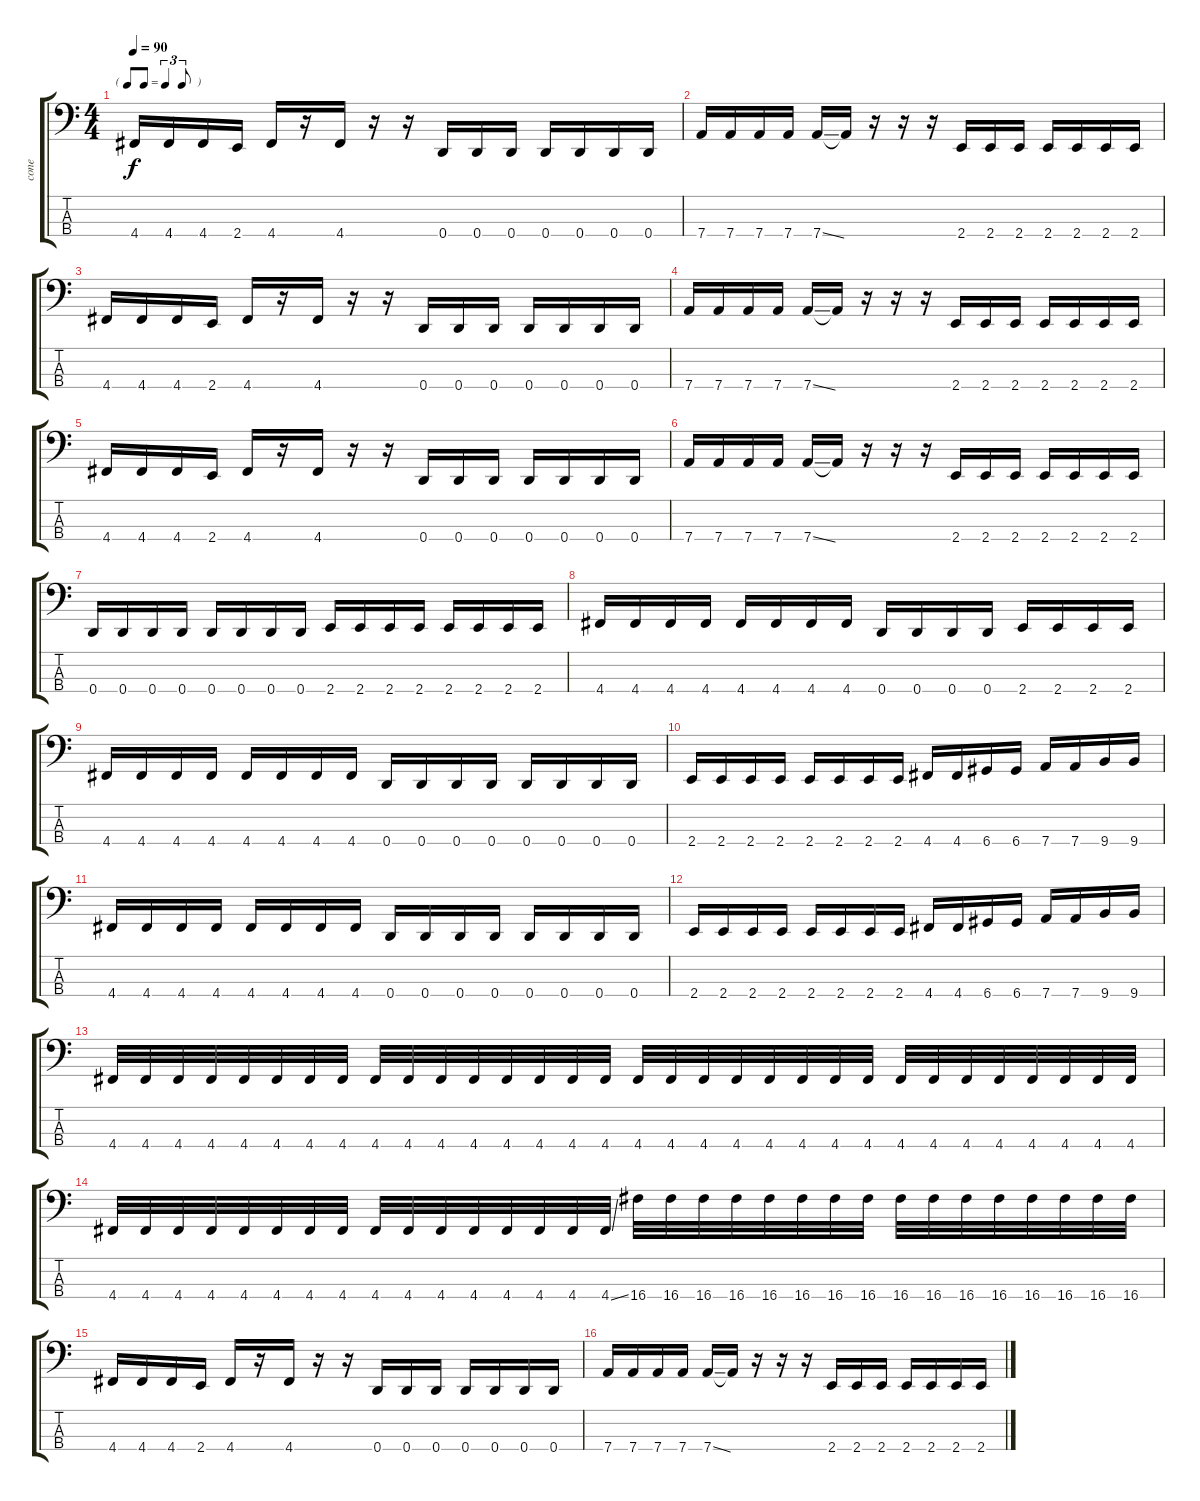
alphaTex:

\track ("cone" "cone") {instrument electricbasspick}
\staff {score tabs}
\tuning (G2 D2 A1 D1) {hide}
\ts (4 4)
\tf triplet8th
\tempo 90
\clef f4
\ks c
4.4.16{dy f instrument electricbasspick} 4.4.16 4.4.16 2.4.16 4.4.16 r.16 4.4.16 r.16 r.16 0.4.16 0.4.16 0.4.16 0.4.16 0.4.16 0.4.16 0.4.16 |
7.4.16 7.4.16 7.4.16 7.4.16 7.4{ss}.16 7.4{t}.16 r.16 r.16 r.16 2.4.16 2.4.16 2.4.16 2.4.16 2.4.16 2.4.16 2.4.16 |
4.4.16 4.4.16 4.4.16 2.4.16 4.4.16 r.16 4.4.16 r.16 r.16 0.4.16 0.4.16 0.4.16 0.4.16 0.4.16 0.4.16 0.4.16 |
7.4.16 7.4.16 7.4.16 7.4.16 7.4{ss}.16 7.4{t}.16 r.16 r.16 r.16 2.4.16 2.4.16 2.4.16 2.4.16 2.4.16 2.4.16 2.4.16 |
4.4.16 4.4.16 4.4.16 2.4.16 4.4.16 r.16 4.4.16 r.16 r.16 0.4.16 0.4.16 0.4.16 0.4.16 0.4.16 0.4.16 0.4.16 |
7.4.16 7.4.16 7.4.16 7.4.16 7.4{ss}.16 7.4{t}.16 r.16 r.16 r.16 2.4.16 2.4.16 2.4.16 2.4.16 2.4.16 2.4.16 2.4.16 |
0.4.16 0.4.16 0.4.16 0.4.16 0.4.16 0.4.16 0.4.16 0.4.16 2.4.16 2.4.16 2.4.16 2.4.16 2.4.16 2.4.16 2.4.16 2.4.16 |
4.4.16 4.4.16 4.4.16 4.4.16 4.4.16 4.4.16 4.4.16 4.4.16 0.4.16 0.4.16 0.4.16 0.4.16 2.4.16 2.4.16 2.4.16 2.4.16 |
4.4.16 4.4.16 4.4.16 4.4.16 4.4.16 4.4.16 4.4.16 4.4.16 0.4.16 0.4.16 0.4.16 0.4.16 0.4.16 0.4.16 0.4.16 0.4.16 |
2.4.16 2.4.16 2.4.16 2.4.16 2.4.16 2.4.16 2.4.16 2.4.16 4.4.16 4.4.16 6.4.16 6.4.16 7.4.16 7.4.16 9.4.16 9.4.16 |
4.4.16 4.4.16 4.4.16 4.4.16 4.4.16 4.4.16 4.4.16 4.4.16 0.4.16 0.4.16 0.4.16 0.4.16 0.4.16 0.4.16 0.4.16 0.4.16 |
2.4.16 2.4.16 2.4.16 2.4.16 2.4.16 2.4.16 2.4.16 2.4.16 4.4.16 4.4.16 6.4.16 6.4.16 7.4.16 7.4.16 9.4.16 9.4.16 |
4.4.32 4.4.32 4.4.32 4.4.32 4.4.32 4.4.32 4.4.32 4.4.32 4.4.32 4.4.32 4.4.32 4.4.32 4.4.32 4.4.32 4.4.32 4.4.32 4.4.32 4.4.32 4.4.32 4.4.32 4.4.32 4.4.32 4.4.32 4.4.32 4.4.32 4.4.32 4.4.32 4.4.32 4.4.32 4.4.32 4.4.32 4.4.32 |
4.4.32 4.4.32 4.4.32 4.4.32 4.4.32 4.4.32 4.4.32 4.4.32 4.4.32 4.4.32 4.4.32 4.4.32 4.4.32 4.4.32 4.4.32 4.4{ss}.32 16.4.32 16.4.32 16.4.32 16.4.32 16.4.32 16.4.32 16.4.32 16.4.32 16.4.32 16.4.32 16.4.32 16.4.32 16.4.32 16.4.32 16.4.32 16.4.32 |
4.4.16 4.4.16 4.4.16 2.4.16 4.4.16 r.16 4.4.16 r.16 r.16 0.4.16 0.4.16 0.4.16 0.4.16 0.4.16 0.4.16 0.4.16 |
7.4.16 7.4.16 7.4.16 7.4.16 7.4{ss}.16 7.4{t}.16 r.16 r.16 r.16 2.4.16 2.4.16 2.4.16 2.4.16 2.4.16 2.4.16 2.4.16
